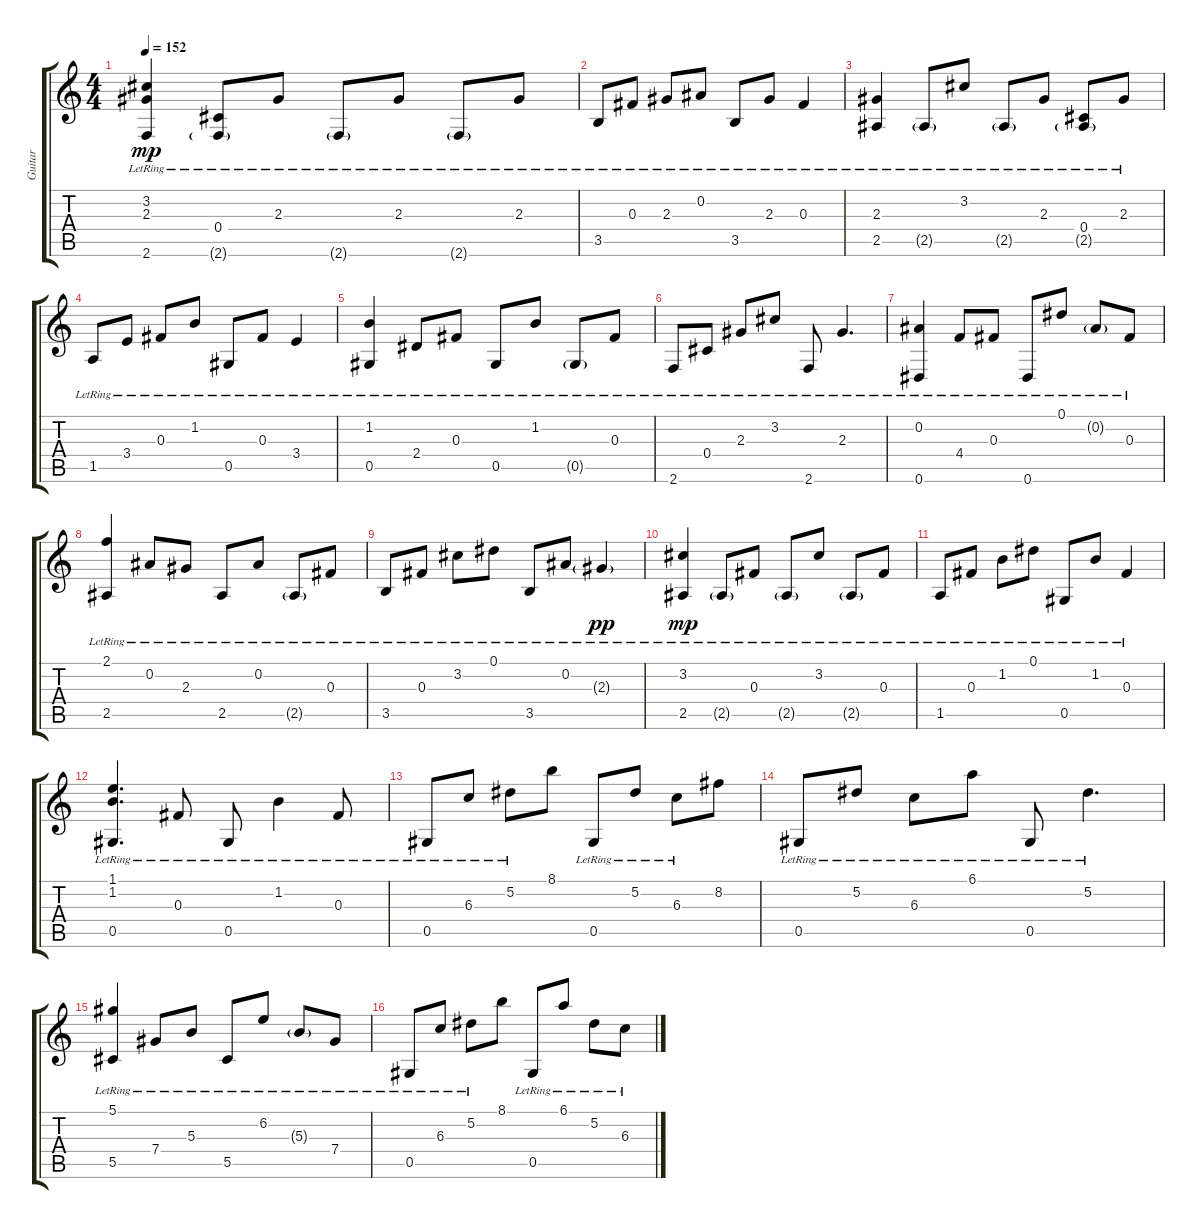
\track ("Guitar" "Guitar") {instrument acousticguitarnylon}
\staff {score tabs}
\tuning (Eb4 Bb3 Gb3 Db3 Ab2 Eb2) {hide}
\ts (4 4)
\tempo 152
\clef g2
\ks c
(3.2{lr} 2.3{lr} 2.6{lr}).4{dy mp} (0.4{lr} 2.6{g lr}).8 2.3{lr}.8 2.6{g lr}.8 2.3{lr}.8 2.6{g lr}.8 2.3{lr}.8 |
3.5{lr}.8 0.3{lr}.8 2.3{lr}.8 0.2{lr}.8 3.5{lr}.8 2.3{lr}.8 0.3{lr}.4 |
(2.3{lr} 2.5{lr}).4 2.5{g lr}.8 3.2{lr}.8 2.5{g lr}.8 2.3{lr}.8 (0.4{lr} 2.5{g lr}).8 2.3{lr}.8 |
1.5{lr}.8 3.4{lr}.8 0.3{lr}.8 1.2{lr}.8 0.5{lr}.8 0.3{lr}.8 3.4{lr}.4 |
(1.2{lr} 0.5{lr}).4 2.4{lr}.8 0.3{lr}.8 0.5{lr}.8 1.2{lr}.8 0.5{g lr}.8 0.3{lr}.8 |
2.6{lr}.8 0.4{lr}.8 2.3{lr}.8 3.2{lr}.8 2.6{lr}.8 2.3{lr}.4{d} |
(0.2{lr} 0.6{lr}).4 4.4{lr}.8 0.3{lr}.8 0.6{lr}.8 0.1{lr}.8 0.2{g lr}.8 0.3{lr}.8 |
(2.1{lr} 2.5{lr}).4 0.2{lr}.8 2.3{lr}.8 2.5{lr}.8 0.2{lr}.8 2.5{g lr}.8 0.3{lr}.8 |
3.5{lr}.8 0.3{lr}.8 3.2{lr}.8 0.1{lr}.8 3.5{lr}.8 0.2{lr}.8 2.3{g lr}.4{dy pp} |
(3.2{lr} 2.5{lr}).4{dy mp} 2.5{g lr}.8 0.3{lr}.8 2.5{g lr}.8 3.2{lr}.8 2.5{g lr}.8 0.3{lr}.8 |
1.5{lr}.8 0.3{lr}.8 1.2{lr}.8 0.1{lr}.8 0.5{lr}.8 1.2{lr}.8 0.3{lr}.4 |
(1.1{lr} 1.2{lr} 0.5{lr}).4{d} 0.3{lr}.8 0.5{lr}.8 1.2{lr}.4 0.3{lr}.8 |
0.5{lr}.8 6.3{lr}.8 5.2{lr}.8 8.1.8 0.5{lr}.8 5.2{lr}.8 6.3{lr}.8 8.2.8 |
0.5{lr}.8 5.2{lr}.8 6.3{lr}.8 6.1{lr}.8 0.5{lr}.8 5.2{lr}.4{d} |
(5.1{lr} 5.5{lr}).4 7.4{lr}.8 5.3{lr}.8 5.5{lr}.8 6.2{lr}.8 5.3{g lr}.8 7.4{lr}.8 |
0.5{lr}.8 6.3{lr}.8 5.2{lr}.8 8.1.8 0.5{lr}.8 6.1{lr}.8 5.2{lr}.8 6.3{lr}.8
